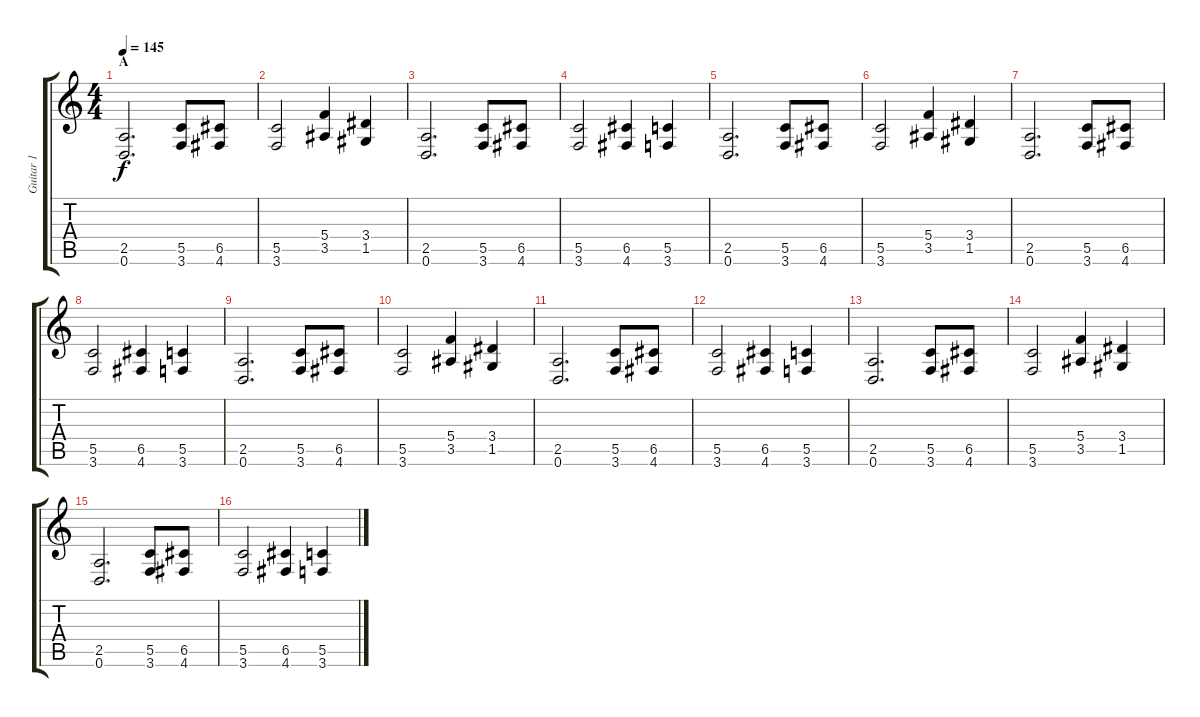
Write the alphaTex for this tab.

\track ("Guitar 1" "Guitar 1") {instrument distortionguitar}
\staff {score tabs}
\tuning (D4 A3 F3 C3 G2 D2) {hide}
\ts (4 4)
\section ("" "A")
\tempo 145
\clef g2
\ks c
(2.5 0.6).2{d dy f} (5.5 3.6).8 (6.5 4.6).8 |
(5.5 3.6).2 (5.4 3.5).4 (3.4 1.5).4 |
(2.5 0.6).2{d} (5.5 3.6).8 (6.5 4.6).8 |
(5.5 3.6).2 (6.5 4.6).4 (5.5 3.6).4 |
(2.5 0.6).2{d} (5.5 3.6).8 (6.5 4.6).8 |
(5.5 3.6).2 (5.4 3.5).4 (3.4 1.5).4 |
(2.5 0.6).2{d} (5.5 3.6).8 (6.5 4.6).8 |
(5.5 3.6).2 (6.5 4.6).4 (5.5 3.6).4 |
(2.5 0.6).2{d} (5.5 3.6).8 (6.5 4.6).8 |
(5.5 3.6).2 (5.4 3.5).4 (3.4 1.5).4 |
(2.5 0.6).2{d} (5.5 3.6).8 (6.5 4.6).8 |
(5.5 3.6).2 (6.5 4.6).4 (5.5 3.6).4 |
(2.5 0.6).2{d} (5.5 3.6).8 (6.5 4.6).8 |
(5.5 3.6).2 (5.4 3.5).4 (3.4 1.5).4 |
(2.5 0.6).2{d} (5.5 3.6).8 (6.5 4.6).8 |
(5.5 3.6).2 (6.5 4.6).4 (5.5 3.6).4
